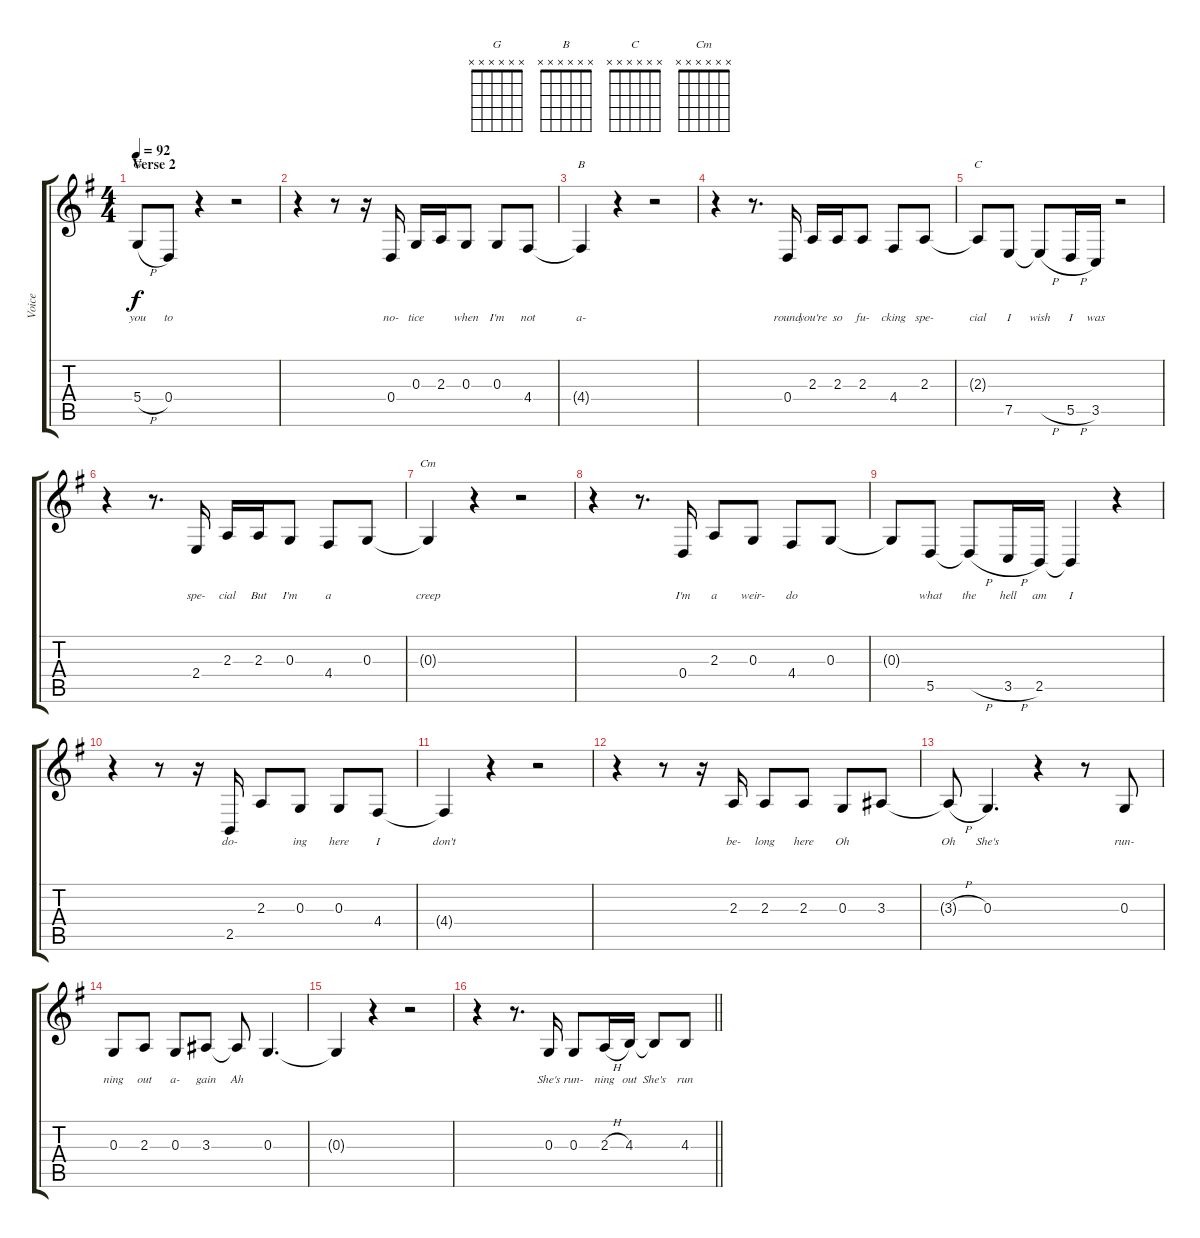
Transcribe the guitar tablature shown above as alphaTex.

\track ("Voice" "Voice") {instrument clarinet}
\staff {score tabs}
\tuning (E4 B3 G3 D3 A2 E2) {hide}
\chord ("G" x x x x x x)
\chord ("B" x x x x x x)
\chord ("C" x x x x x x)
\chord ("Cm" x x x x x x)
\ts (4 4)
\section ("" "Verse 2")
\tempo 92
\clef g2
\ks g
5.4{h t}.8{ch "G" lyrics (0 "you") lyrics (1 "") lyrics (2 "") lyrics (3 "") lyrics (4 "") dy f} 0.4.8{lyrics (0 "to") lyrics (1 "") lyrics (2 "") lyrics (3 "") lyrics (4 "")} r.4 r.2 |
r.4 r.8 r.16 0.4.16{lyrics (0 "no-") lyrics (1 "") lyrics (2 "") lyrics (3 "") lyrics (4 "")} 0.3.16{lyrics (0 "tice") lyrics (1 "") lyrics (2 "") lyrics (3 "") lyrics (4 "")} 2.3.16{lyrics (0 " ") lyrics (1 "") lyrics (2 "") lyrics (3 "") lyrics (4 "")} 0.3.8{lyrics (0 "when") lyrics (1 "") lyrics (2 "") lyrics (3 "") lyrics (4 "")} 0.3.8{lyrics (0 "I'm") lyrics (1 "") lyrics (2 "") lyrics (3 "") lyrics (4 "")} 4.4.8{lyrics (0 "not") lyrics (1 "") lyrics (2 "") lyrics (3 "") lyrics (4 "")} |
4.4{t}.4{ch "B" lyrics (0 "a-") lyrics (1 "") lyrics (2 "") lyrics (3 "") lyrics (4 "")} r.4 r.2 |
r.4 r.8{d} 0.4.16{lyrics (0 "round") lyrics (1 "") lyrics (2 "") lyrics (3 "") lyrics (4 "")} 2.3.16{lyrics (0 "you're") lyrics (1 "") lyrics (2 "") lyrics (3 "") lyrics (4 "")} 2.3.16{lyrics (0 "so") lyrics (1 "") lyrics (2 "") lyrics (3 "") lyrics (4 "")} 2.3.8{lyrics (0 "fu-") lyrics (1 "") lyrics (2 "") lyrics (3 "") lyrics (4 "")} 4.4.8{lyrics (0 "cking") lyrics (1 "") lyrics (2 "") lyrics (3 "") lyrics (4 "")} 2.3.8{lyrics (0 "spe-") lyrics (1 "") lyrics (2 "") lyrics (3 "") lyrics (4 "")} |
2.3{t}.8{ch "C" lyrics (0 "cial") lyrics (1 "") lyrics (2 "") lyrics (3 "") lyrics (4 "")} 7.5.8{lyrics (0 "I") lyrics (1 "") lyrics (2 "") lyrics (3 "") lyrics (4 "")} 7.5{h t}.8{lyrics (0 "wish") lyrics (1 "") lyrics (2 "") lyrics (3 "") lyrics (4 "")} 5.5{h}.16{lyrics (0 "I") lyrics (1 "") lyrics (2 "") lyrics (3 "") lyrics (4 "")} 3.5.16{lyrics (0 "was") lyrics (1 "") lyrics (2 "") lyrics (3 "") lyrics (4 "")} r.2 |
r.4 r.8{d} 2.4.16{lyrics (0 "spe-") lyrics (1 "") lyrics (2 "") lyrics (3 "") lyrics (4 "")} 2.3.16{lyrics (0 "cial") lyrics (1 "") lyrics (2 "") lyrics (3 "") lyrics (4 "")} 2.3.16{lyrics (0 "But") lyrics (1 "") lyrics (2 "") lyrics (3 "") lyrics (4 "")} 0.3.8{lyrics (0 "I'm") lyrics (1 "") lyrics (2 "") lyrics (3 "") lyrics (4 "")} 4.4.8{lyrics (0 "a") lyrics (1 "") lyrics (2 "") lyrics (3 "") lyrics (4 "")} 0.3.8{lyrics (0 " ") lyrics (1 "") lyrics (2 "") lyrics (3 "") lyrics (4 "")} |
0.3{t}.4{ch "Cm" lyrics (0 "creep") lyrics (1 "") lyrics (2 "") lyrics (3 "") lyrics (4 "")} r.4 r.2 |
r.4 r.8{d} 0.4.16{lyrics (0 "I'm") lyrics (1 "") lyrics (2 "") lyrics (3 "") lyrics (4 "")} 2.3.8{lyrics (0 "a") lyrics (1 "") lyrics (2 "") lyrics (3 "") lyrics (4 "")} 0.3.8{lyrics (0 "weir-") lyrics (1 "") lyrics (2 "") lyrics (3 "") lyrics (4 "")} 4.4.8{lyrics (0 "do") lyrics (1 "") lyrics (2 "") lyrics (3 "") lyrics (4 "")} 0.3.8{lyrics (0 " ") lyrics (1 "") lyrics (2 "") lyrics (3 "") lyrics (4 "")} |
0.3{t}.8{lyrics (0 " ") lyrics (1 "") lyrics (2 "") lyrics (3 "") lyrics (4 "")} 5.5.8{lyrics (0 "what") lyrics (1 "") lyrics (2 "") lyrics (3 "") lyrics (4 "")} 5.5{h t}.8{lyrics (0 "the") lyrics (1 "") lyrics (2 "") lyrics (3 "") lyrics (4 "")} 3.5{h}.16{lyrics (0 "hell") lyrics (1 "") lyrics (2 "") lyrics (3 "") lyrics (4 "")} 2.5.16{lyrics (0 "am") lyrics (1 "") lyrics (2 "") lyrics (3 "") lyrics (4 "")} 2.5{t}.4{lyrics (0 "I") lyrics (1 "") lyrics (2 "") lyrics (3 "") lyrics (4 "")} r.4 |
r.4 r.8 r.16 2.5.16{lyrics (0 "do-") lyrics (1 "") lyrics (2 "") lyrics (3 "") lyrics (4 "")} 2.3.8{lyrics (0 " ") lyrics (1 "") lyrics (2 "") lyrics (3 "") lyrics (4 "")} 0.3.8{lyrics (0 "ing") lyrics (1 "") lyrics (2 "") lyrics (3 "") lyrics (4 "")} 0.3.8{lyrics (0 "here") lyrics (1 "") lyrics (2 "") lyrics (3 "") lyrics (4 "")} 4.4.8{lyrics (0 "I") lyrics (1 "") lyrics (2 "") lyrics (3 "") lyrics (4 "")} |
4.4{t}.4{lyrics (0 "don't") lyrics (1 "") lyrics (2 "") lyrics (3 "") lyrics (4 "")} r.4 r.2 |
r.4 r.8 r.16 2.3.16{lyrics (0 "be-") lyrics (1 "") lyrics (2 "") lyrics (3 "") lyrics (4 "")} 2.3.8{lyrics (0 "long") lyrics (1 "") lyrics (2 "") lyrics (3 "") lyrics (4 "")} 2.3.8{lyrics (0 "here") lyrics (1 "") lyrics (2 "") lyrics (3 "") lyrics (4 "")} 0.3.8{lyrics (0 "Oh") lyrics (1 "") lyrics (2 "") lyrics (3 "") lyrics (4 "")} 3.3.8{lyrics (0 " ") lyrics (1 "") lyrics (2 "") lyrics (3 "") lyrics (4 "")} |
3.3{h t}.8{lyrics (0 "Oh") lyrics (1 "") lyrics (2 "") lyrics (3 "") lyrics (4 "")} 0.3.4{d lyrics (0 "She's") lyrics (1 "") lyrics (2 "") lyrics (3 "") lyrics (4 "")} r.4 r.8 0.3.8{lyrics (0 "run-") lyrics (1 "") lyrics (2 "") lyrics (3 "") lyrics (4 "")} |
0.3.8{lyrics (0 "ning") lyrics (1 "") lyrics (2 "") lyrics (3 "") lyrics (4 "")} 2.3.8{lyrics (0 "out") lyrics (1 "") lyrics (2 "") lyrics (3 "") lyrics (4 "")} 0.3.8{lyrics (0 "a-") lyrics (1 "") lyrics (2 "") lyrics (3 "") lyrics (4 "")} 3.3.8{lyrics (0 "gain") lyrics (1 "") lyrics (2 "") lyrics (3 "") lyrics (4 "")} 3.3{t}.8{lyrics (0 "Ah") lyrics (1 "") lyrics (2 "") lyrics (3 "") lyrics (4 "")} 0.3.4{d lyrics (0 " ") lyrics (1 "") lyrics (2 "") lyrics (3 "") lyrics (4 "")} |
0.3{t}.4{lyrics (0 " ") lyrics (1 "") lyrics (2 "") lyrics (3 "") lyrics (4 "")} r.4 r.2 |
\barLineRight lightlight
r.4 r.8{d} 0.3.16{lyrics (0 "She's") lyrics (1 "") lyrics (2 "") lyrics (3 "") lyrics (4 "")} 0.3.8{lyrics (0 "run-") lyrics (1 "") lyrics (2 "") lyrics (3 "") lyrics (4 "")} 2.3{h}.16{lyrics (0 "ning") lyrics (1 "") lyrics (2 "") lyrics (3 "") lyrics (4 "")} 4.3.16{lyrics (0 "out") lyrics (1 "") lyrics (2 "") lyrics (3 "") lyrics (4 "")} 4.3{t}.8{lyrics (0 "She's") lyrics (1 "") lyrics (2 "") lyrics (3 "") lyrics (4 "")} 4.3.8{lyrics (0 "run") lyrics (1 "") lyrics (2 "") lyrics (3 "") lyrics (4 "")}
